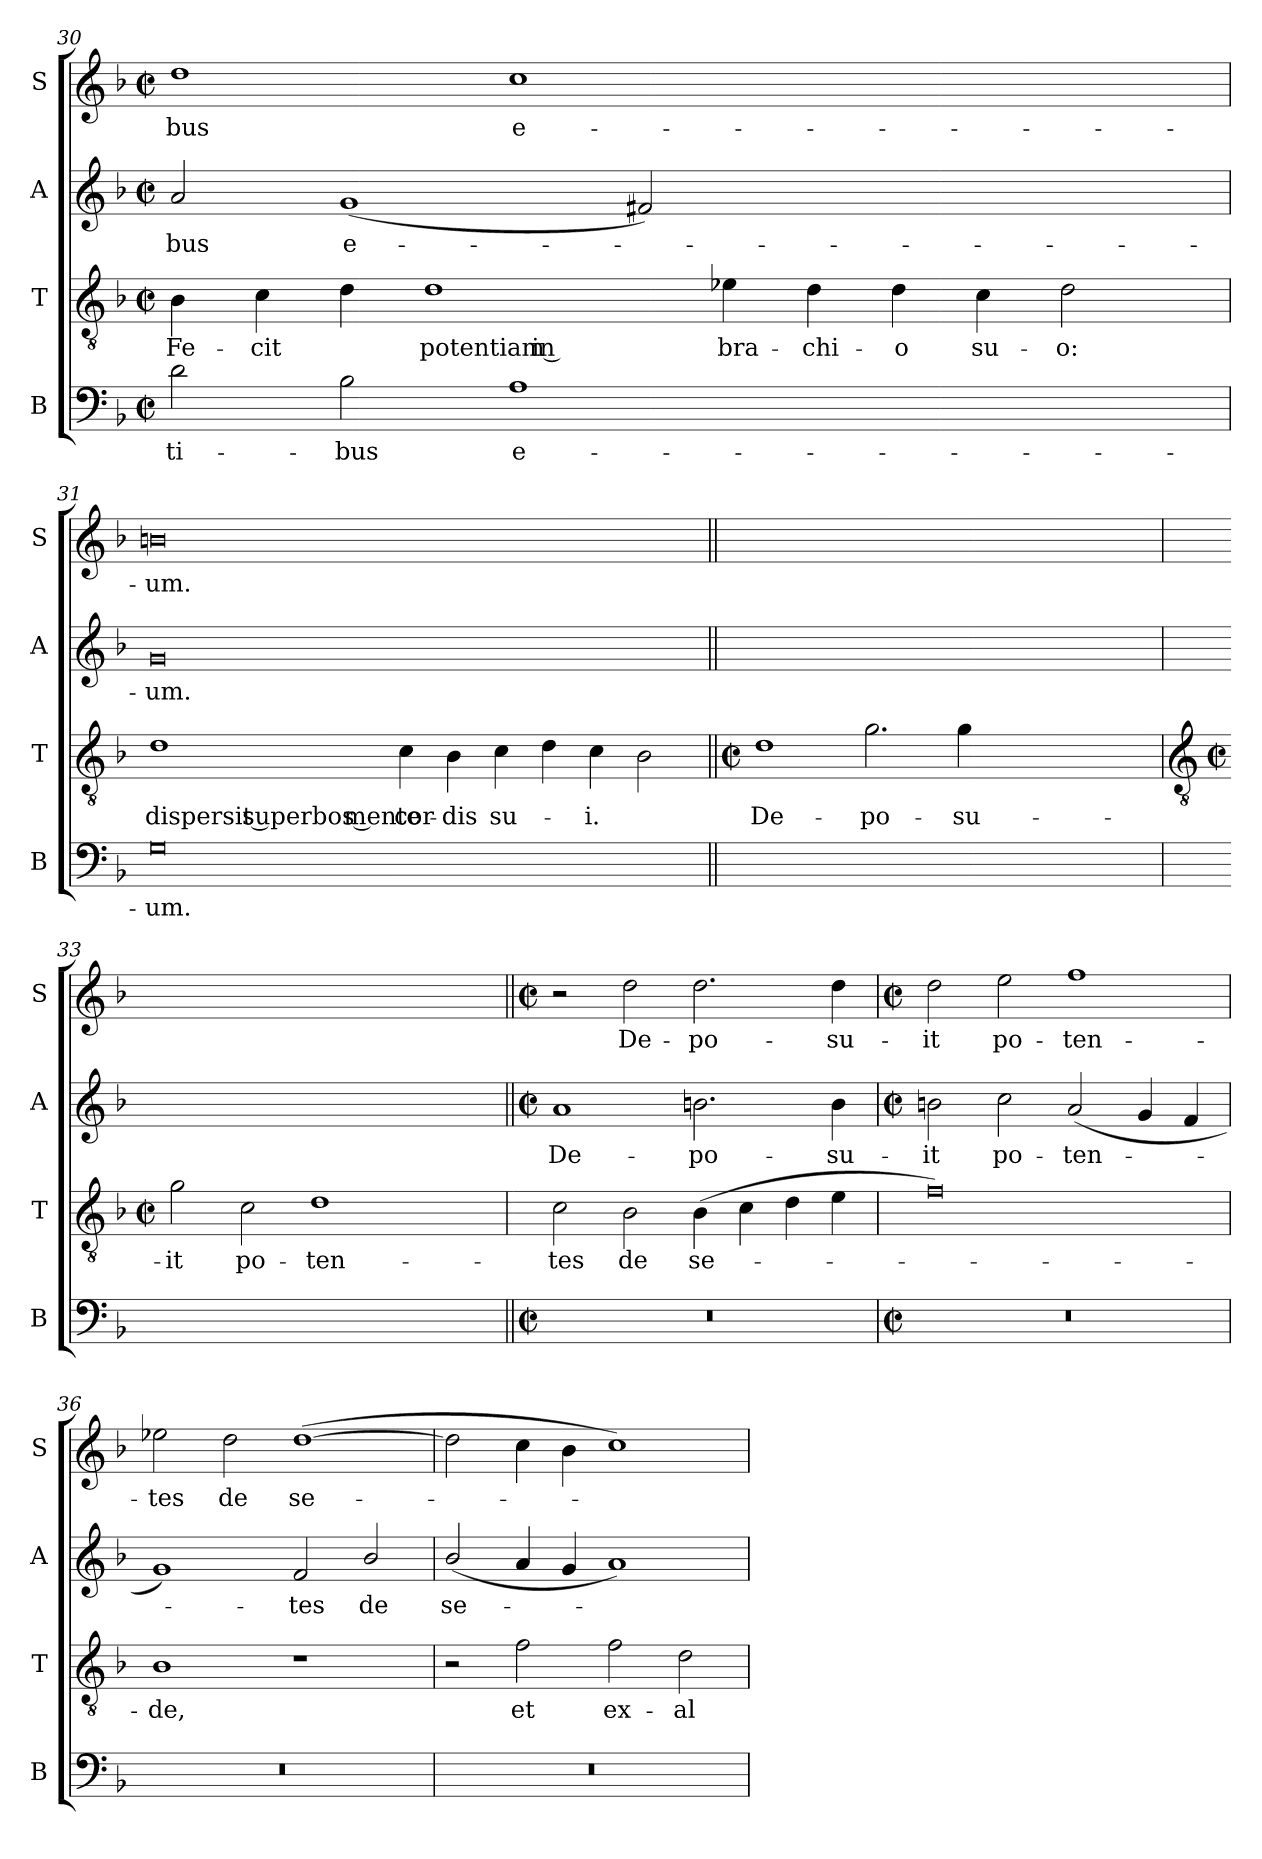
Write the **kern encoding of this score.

**kern	**text	**kern	**text	**kern	**text	**kern	**text
*part4	*part4	*part3	*part3	*part2	*part2	*part1	*part1
*staff4	*staff4	*staff3	*staff3	*staff2	*staff2	*staff1	*staff1
*I"B	*	*I"T	*	*I"A	*	*I"S	*
*I'B	*	*I'T	*	*I'A	*	*I'S	*
!!LO:LB:g=z
*clefF4	*	*clefGv2	*	*clefG2	*	*clefG2	*
*k[b-]	*	*k[b-]	*	*k[b-]	*	*k[b-]	*
*F:	*	*F:	*	*F:	*	*F:	*
*M4/2	*	*M4/2	*	*M4/2	*	*M4/2	*
*met(c|)	*	*met(c|)	*	*met(c|)	*	*met(c|)	*
=30	=30	=30	=30	=30	=30	=30	=30
!	!LO:LY:b	!	!LO:LY:b	!	!LO:LY:b	!	!LO:LY:b
2d	-ti-	4B-	Fe-	2a	-bus	1dd	-bus
!	!	!	!LO:LY:b	!	!	!	!
.	.	4c	-cit	.	.	.	.
!	!LO:LY:b	!	!	!	!LO:LY:b	!	!
2B-	-bus	4d	.	(<1g	e-	.	.
!	!	!	!LO:LY:b	!	!	!	!
.	.	1d	potentiam in	.	.	.	.
!	!LO:LY:b	!	!	!	!	!	!LO:LY:b
1A	e-	.	.	.	.	1cc	e-
.	.	.	.	2f#X)	.	.	.
!	!	!	!LO:LY:b	!	!	!	!
.	.	4e-X	bra-	.	.	.	.
!	!	!	!LO:LY:b	!	!	!	!
1ryy	.	4d	-chi-	1ryy	.	1ryy	.
!	!	!	!LO:LY:b	!	!	!	!
.	.	4d	-o	.	.	.	.
!	!	!	!LO:LY:b	!	!	!	!
.	.	4c	su-	.	.	.	.
!	!	!	!LO:LY:b	!	!	!	!
.	.	2d	-o:	.	.	.	.
4ryy	.	.	.	4ryy	.	4ryy	.
=31	=31	=31	=31	=31	=31	=31	=31
!	!LO:LY:b	!	!LO:LY:b	!	!LO:LY:b	!	!LO:LY:b
0G	-um.	1d	dispersit superbos mente	0g	um.	0bn	-um.
!	!	!	!LO:LY:b	!	!	!	!
.	.	4c	cor-	.	.	.	.
!	!	!	!LO:LY:b	!	!	!	!
.	.	4B-	-dis	.	.	.	.
!	!	!	!LO:LY:b	!	!	!	!
.	.	4c	su-	.	.	.	.
.	.	4d	.	.	.	.	.
!	!	!	!LO:LY:b	!	!	!	!
2.ryy	.	4c	i.	2.ryy	.	2.ryy	.
.	.	2B-	.	.	.	.	.
!!LO:LB:g=z
=32||	=32||	=32||	=32||	=32||	=32||	=32||	=32||
*	*	*M4/2	*	*	*	*	*
*	*	*met(c|)	*	*	*	*	*
!	!	!	!LO:LY:b	!	!	!	!
0.ryy	.	1d	De-	0.ryy	.	0.ryy	.
!	!	!	!LO:LY:b	!	!	!	!
.	.	2.g	-po-	.	.	.	.
!	!	!	!LO:LY:b	!	!	!	!
.	.	4g	-su-	.	.	.	.
.	.	1ryy	.	.	.	.	.
4ryy	.	4ryy	.	4ryy	.	4ryy	.
!!LO:LB:g=z
=33	=33	=33	=33	=33	=33	=33	=33
*	*	*clefGv2	*	*	*	*	*
*	*	*M4/2	*	*	*	*	*
*	*	*met(c|)	*	*	*	*	*
!	!	!	!LO:LY:b	!	!	!	!
0ryy	.	2g	-it	0ryy	.	0ryy	.
!	!	!	!LO:LY:b	!	!	!	!
.	.	2c	po-	.	.	.	.
!	!	!	!LO:LY:b	!	!	!	!
.	.	1d	-ten-	.	.	.	.
2.ryy	.	2.ryy	.	2.ryy	.	2.ryy	.
=34||	=34||	=34	=34||	=34||	=34||	=34||	=34||
*M4/2	*	*	*	*M4/2	*	*M4/2	*
*met(c|)	*	*	*	*met(c|)	*	*met(c|)	*
!	!	!	!LO:LY:b	!	!LO:LY:b	!	!
0r	.	2c	-tes	1a	De-	2r	.
!	!	!	!LO:LY:b	!	!	!	!LO:LY:b
.	.	2B-	de	.	.	2dd	De-
!	!	!	!LO:LY:b	!	!LO:LY:b	!	!LO:LY:b
.	.	(>4B-	se-	2.bn	-po-	2.dd	-po-
.	.	4c	.	.	.	.	.
.	.	4d	.	.	.	.	.
!	!	!	!	!	!LO:LY:b	!	!LO:LY:b
.	.	4e	.	4b	-su-	4dd	-su-
!!LO:LB:g=z
=35	=35	=35	=35	=35	=35	=35	=35
*M4/2	*	*	*	*M4/2	*	*M4/2	*
*met(c|)	*	*	*	*met(c|)	*	*met(c|)	*
!	!	!	!	!	!LO:LY:b	!	!LO:LY:b
0r	.	0f)	.	2b	-it	2dd	-it
!	!	!	!	!	!LO:LY:b	!	!LO:LY:b
.	.	.	.	2cc	po-	2ee	po-
!	!	!	!	!	!LO:LY:b	!	!LO:LY:b
.	.	.	.	(<2a	-ten-	1ff	-ten-
.	.	.	.	4g	.	.	.
.	.	.	.	4f	.	.	.
=36	=36	=36	=36	=36	=36	=36	=36
!	!	!	!LO:LY:b	!	!	!	!LO:LY:b
0r	.	1B-	de,	1g)	.	2ee-X	-tes
!	!	!	!	!	!	!	!LO:LY:b
.	.	.	.	.	.	2dd	de
!	!	!	!	!	!LO:LY:b	!	!LO:LY:b
.	.	1r	.	2f	tes	(>[1dd	se-
!	!	!	!	!	!LO:LY:b	!	!
.	.	.	.	2b-/	de	.	.
=37	=37	=37	=37	=37	=37	=37	=37
!	!	!	!	!	!LO:LY:b	!	!
0r	.	2r	.	(<2b-/	se-	2dd]	.
!	!	!	!LO:LY:b	!	!	!	!
.	.	2f	et	4a	.	4cc	.
.	.	.	.	4g	.	4b-	.
!	!	!	!LO:LY:b	!	!	!	!
.	.	2f	ex-	1a)	.	1cc)	.
!	!	!	!LO:LY:b	!	!	!	!
.	.	2d	-al-	.	.	.	.
=	=	=	=	=	=	=	=
*-	*-	*-	*-	*-	*-	*-	*-
